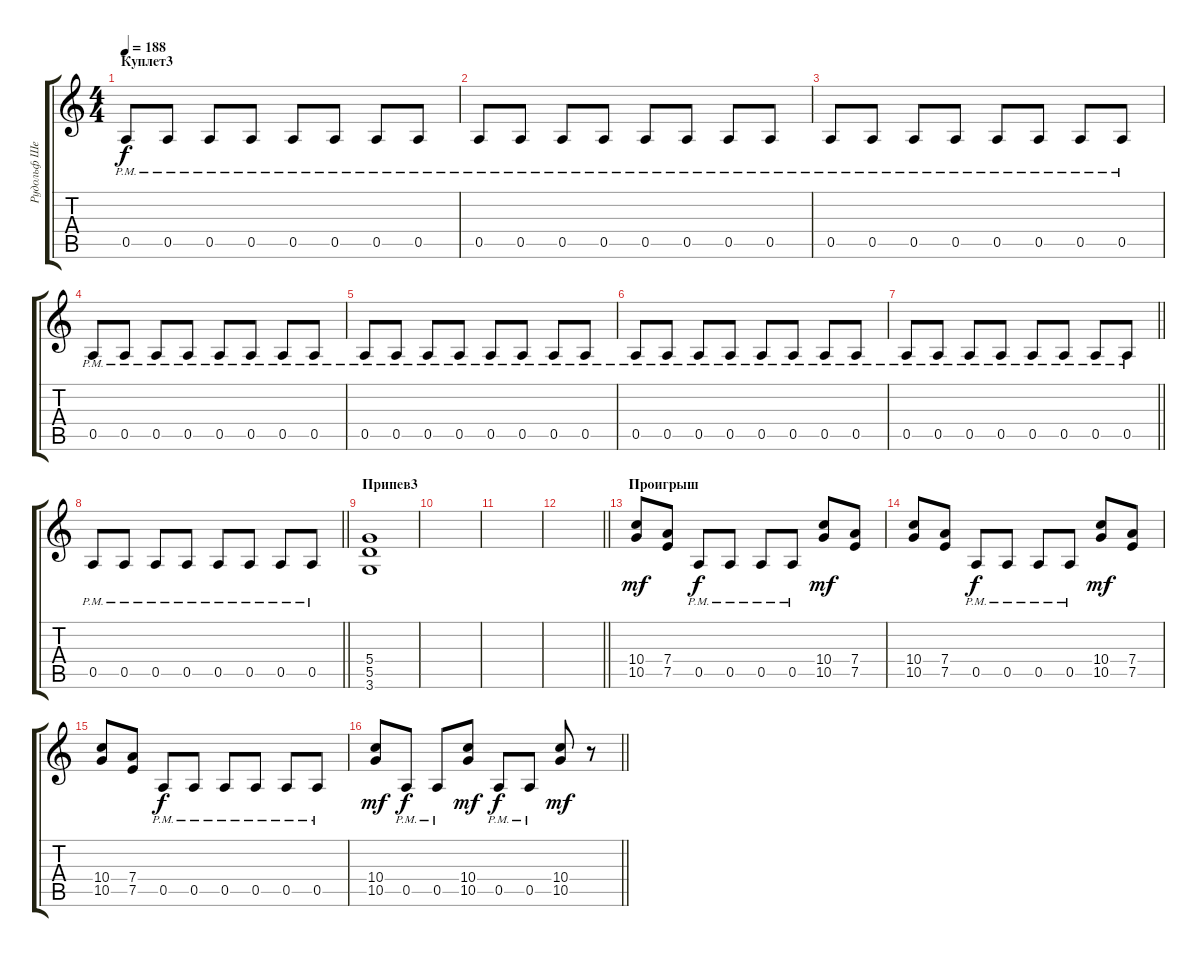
\track ("Рудольф Шенкер (или Маттиас)" "Рудольф Ше") {instrument distortionguitar}
\staff {score tabs}
\tuning (E4 B3 G3 D3 A2 E2) {hide}
\ts (4 4)
\section ("" "Куплет3")
\tempo 188
\clef g2
\ks c
0.5{pm}.8{dy f} 0.5{pm}.8 0.5{pm}.8 0.5{pm}.8 0.5{pm}.8 0.5{pm}.8 0.5{pm}.8 0.5{pm}.8 |
0.5{pm}.8 0.5{pm}.8 0.5{pm}.8 0.5{pm}.8 0.5{pm}.8 0.5{pm}.8 0.5{pm}.8 0.5{pm}.8 |
0.5{pm}.8 0.5{pm}.8 0.5{pm}.8 0.5{pm}.8 0.5{pm}.8 0.5{pm}.8 0.5{pm}.8 0.5{pm}.8 |
0.5{pm}.8 0.5{pm}.8 0.5{pm}.8 0.5{pm}.8 0.5{pm}.8 0.5{pm}.8 0.5{pm}.8 0.5{pm}.8 |
0.5{pm}.8 0.5{pm}.8 0.5{pm}.8 0.5{pm}.8 0.5{pm}.8 0.5{pm}.8 0.5{pm}.8 0.5{pm}.8 |
0.5{pm}.8 0.5{pm}.8 0.5{pm}.8 0.5{pm}.8 0.5{pm}.8 0.5{pm}.8 0.5{pm}.8 0.5{pm}.8 |
\barLineRight lightlight
0.5{pm}.8 0.5{pm}.8 0.5{pm}.8 0.5{pm}.8 0.5{pm}.8 0.5{pm}.8 0.5{pm}.8 0.5{pm}.8 |
\barLineRight lightlight
0.5{pm}.8 0.5{pm}.8 0.5{pm}.8 0.5{pm}.8 0.5{pm}.8 0.5{pm}.8 0.5{pm}.8 0.5{pm}.8 |
\section ("" "Припев3")
(5.4 5.5 3.6).1 |
|
|
\barLineRight lightlight
|
\section ("" "Проигрыш")
(10.4 10.5).8{dy mf} (7.4 7.5).8 0.5{pm}.8{dy f} 0.5{pm}.8 0.5{pm}.8 0.5{pm}.8 (10.4 10.5).8{dy mf} (7.4 7.5).8 |
(10.4 10.5).8 (7.4 7.5).8 0.5{pm}.8{dy f} 0.5{pm}.8 0.5{pm}.8 0.5{pm}.8 (10.4 10.5).8{dy mf} (7.4 7.5).8 |
(10.4 10.5).8 (7.4 7.5).8 0.5{pm}.8{dy f} 0.5{pm}.8 0.5{pm}.8 0.5{pm}.8 0.5{pm}.8 0.5{pm}.8 |
\barLineRight lightlight
(10.4 10.5).8{dy mf} 0.5{pm}.8{dy f} 0.5{pm}.8 (10.4 10.5).8{dy mf} 0.5{pm}.8{dy f} 0.5{pm}.8 (10.4 10.5).8{dy mf} r.8
